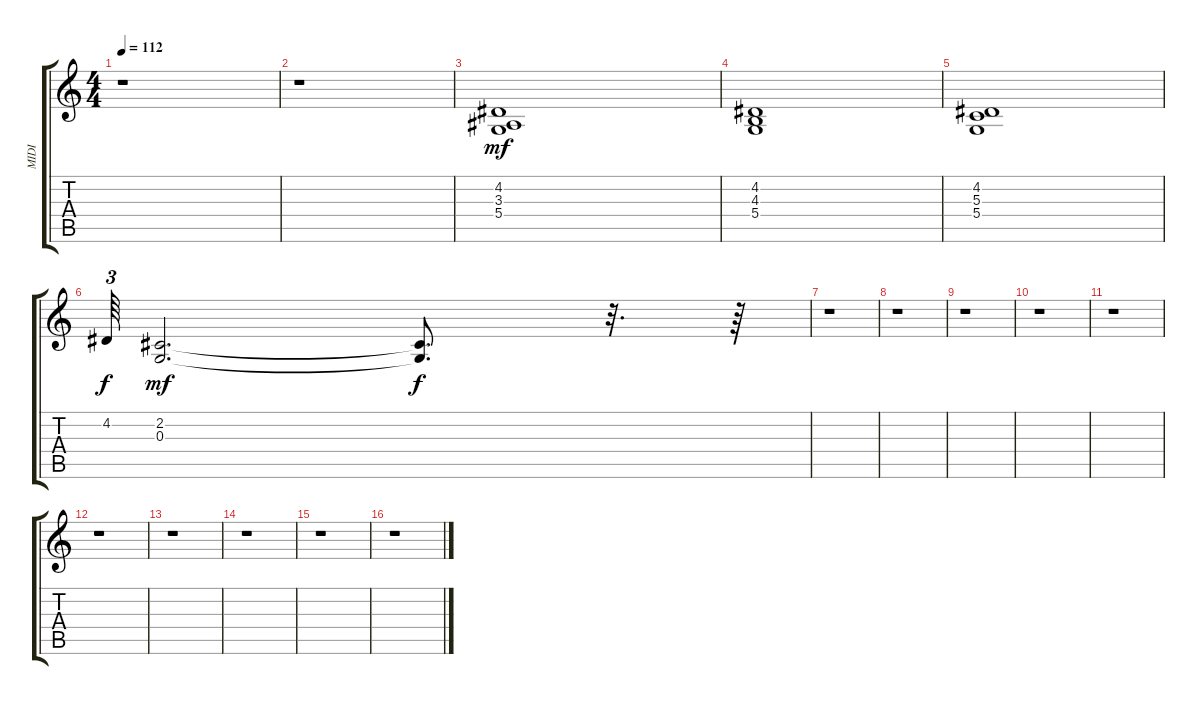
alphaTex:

\track ("MIDI" "MIDI") {instrument voiceoohs}
\staff {score tabs}
\tuning (E4 B3 G3 D3 A2 E2) {hide}
\ts (4 4)
\tempo 112
\clef g2
\ks c
r.1{dy f} |
r.1 |
(4.2 3.3 5.4).1{dy mf} |
(4.2 4.3 5.4).1 |
(4.2 5.3 5.4).1 |
4.2.64{tu (3 2) dy f} (2.2 0.3).2{d dy mf} (2.2{t} 0.3{t}).8{d dy f} r.32{d} r.64 |
r.1 |
r.1 |
r.1 |
r.1 |
r.1 |
r.1 |
r.1 |
r.1 |
r.1 |
r.1
